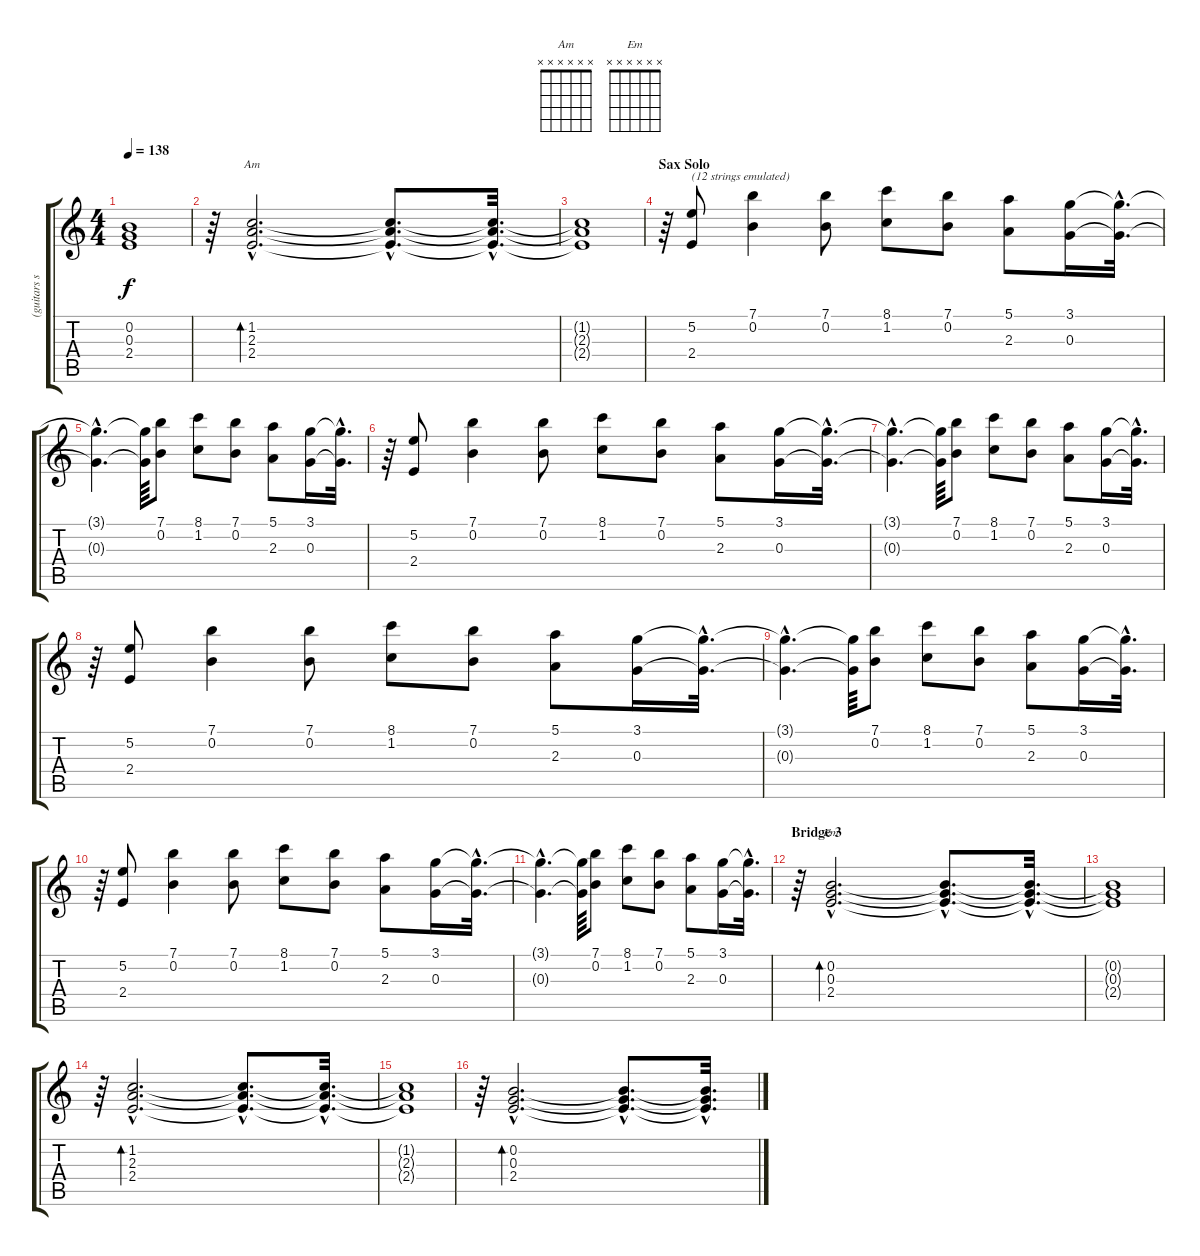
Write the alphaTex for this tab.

\track ("(guitars stereo fx)" "(guitars s") {instrument electricguitarclean}
\staff {score tabs}
\tuning (E4 B3 G3 D3 A2 E2) {hide}
\chord ("Am" x x x x x x)
\chord ("Em" x x x x x x)
\ts (4 4)
\tempo 138
\clef g2
\ks c
(0.2{t} 0.3{t} 2.4{t}).1{dy f} |
r.64 (1.2{hac} 2.3{hac} 2.4{hac}).2{d bd 60 ch "Am"} (1.2{hac t} 2.3{hac t} 2.4{hac t}).8{d} (1.2{hac t} 2.3{hac t} 2.4{hac t}).32{d} |
(1.2{t} 2.3{t} 2.4{t}).1 |
\section ("" "Sax Solo")
r.64 (5.2 2.4).8{txt "(12 strings emulated)" volume 9 instrument acousticguitarsteel} (7.1 0.2).4 (7.1 0.2).8 (8.1 1.2).8 (7.1 0.2).8 (5.1 2.3).8 (3.1 0.3).16 (3.1{hac t} 0.3{hac t}).32{d} |
(3.1{hac t} 0.3{hac t}).4{d} (3.1{t} 0.3{t}).64 (7.1 0.2).8 (8.1 1.2).8 (7.1 0.2).8 (5.1 2.3).8 (3.1 0.3).16 (3.1{hac t} 0.3{hac t}).32{d} |
r.64 (5.2 2.4).8 (7.1 0.2).4 (7.1 0.2).8 (8.1 1.2).8 (7.1 0.2).8 (5.1 2.3).8 (3.1 0.3).16 (3.1{hac t} 0.3{hac t}).32{d} |
(3.1{hac t} 0.3{hac t}).4{d} (3.1{t} 0.3{t}).64 (7.1 0.2).8 (8.1 1.2).8 (7.1 0.2).8 (5.1 2.3).8 (3.1 0.3).16 (3.1{hac t} 0.3{hac t}).32{d} |
r.64 (5.2 2.4).8 (7.1 0.2).4 (7.1 0.2).8 (8.1 1.2).8 (7.1 0.2).8 (5.1 2.3).8 (3.1 0.3).16 (3.1{hac t} 0.3{hac t}).32{d} |
(3.1{hac t} 0.3{hac t}).4{d} (3.1{t} 0.3{t}).64 (7.1 0.2).8 (8.1 1.2).8 (7.1 0.2).8 (5.1 2.3).8 (3.1 0.3).16 (3.1{hac t} 0.3{hac t}).32{d} |
r.64 (5.2 2.4).8 (7.1 0.2).4 (7.1 0.2).8 (8.1 1.2).8 (7.1 0.2).8 (5.1 2.3).8 (3.1 0.3).16 (3.1{hac t} 0.3{hac t}).32{d} |
(3.1{hac t} 0.3{hac t}).4{d} (3.1{t} 0.3{t}).64 (7.1 0.2).8 (8.1 1.2).8 (7.1 0.2).8 (5.1 2.3).8 (3.1 0.3).16 (3.1{hac t} 0.3{hac t}).32{d} |
\section ("" "Bridge 3")
r.64{volume 12 balance 16 instrument electricguitarclean} (0.2{hac} 0.3{hac} 2.4{hac}).2{d bd 60 ch "Em"} (0.2{hac t} 0.3{hac t} 2.4{hac t}).8{d} (0.2{hac t} 0.3{hac t} 2.4{hac t}).32{d} |
(0.2{t} 0.3{t} 2.4{t}).1 |
r.64 (1.2{hac} 2.3{hac} 2.4{hac}).2{d bd 60} (1.2{hac t} 2.3{hac t} 2.4{hac t}).8{d} (1.2{hac t} 2.3{hac t} 2.4{hac t}).32{d} |
(1.2{t} 2.3{t} 2.4{t}).1 |
r.64{volume 12 balance 16 instrument electricguitarclean} (0.2{hac} 0.3{hac} 2.4{hac}).2{d bd 60} (0.2{hac t} 0.3{hac t} 2.4{hac t}).8{d} (0.2{hac t} 0.3{hac t} 2.4{hac t}).32{d}
